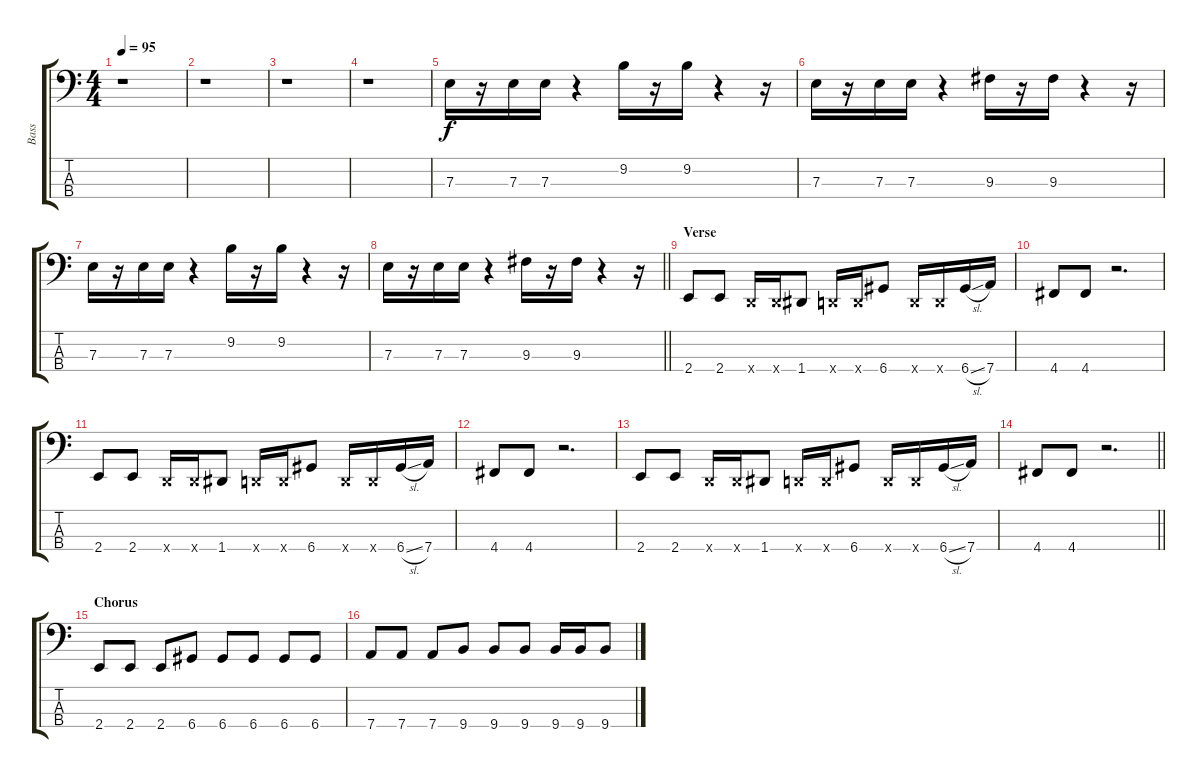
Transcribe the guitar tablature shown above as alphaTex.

\track ("Bass" "Bass") {instrument electricbasspick}
\staff {score tabs}
\tuning (G2 D2 A1 D1) {hide}
\ts (4 4)
\tempo 95
\clef f4
\ks c
r.1{dy f instrument electricbasspick} |
r.1 |
r.1 |
r.1 |
7.3.16{volume 8 instrument fretlessbass} r.16 7.3.16 7.3.16 r.4 9.2.16 r.16 9.2.16 r.4 r.16 |
7.3.16 r.16 7.3.16 7.3.16 r.4 9.3.16 r.16 9.3.16 r.4 r.16 |
7.3.16{volume 8 instrument fretlessbass} r.16 7.3.16 7.3.16 r.4 9.2.16 r.16 9.2.16 r.4 r.16 |
\barLineRight lightlight
7.3.16 r.16 7.3.16 7.3.16 r.4 9.3.16 r.16 9.3.16 r.4 r.16 |
\section ("" "Verse")
2.4.8{volume 13 instrument electricbasspick} 2.4.8 0.4{x}.16 0.4{x}.16 1.4.8 0.4{x}.16 0.4{x}.16 6.4.8 0.4{x}.16 0.4{x}.16 6.4{sl}.16 7.4.16 |
4.4.8 4.4.8 r.2{d} |
2.4.8 2.4.8 0.4{x}.16 0.4{x}.16 1.4.8 0.4{x}.16 0.4{x}.16 6.4.8 0.4{x}.16 0.4{x}.16 6.4{sl}.16 7.4.16 |
4.4.8 4.4.8 r.2{d} |
2.4.8 2.4.8 0.4{x}.16 0.4{x}.16 1.4.8 0.4{x}.16 0.4{x}.16 6.4.8 0.4{x}.16 0.4{x}.16 6.4{sl}.16 7.4.16 |
\barLineRight lightlight
4.4.8 4.4.8 r.2{d} |
\section ("" "Chorus")
2.4.8 2.4.8 2.4.8 6.4.8 6.4.8 6.4.8 6.4.8 6.4.8 |
7.4.8 7.4.8 7.4.8 9.4.8 9.4.8 9.4.8 9.4.16 9.4.16 9.4.8
